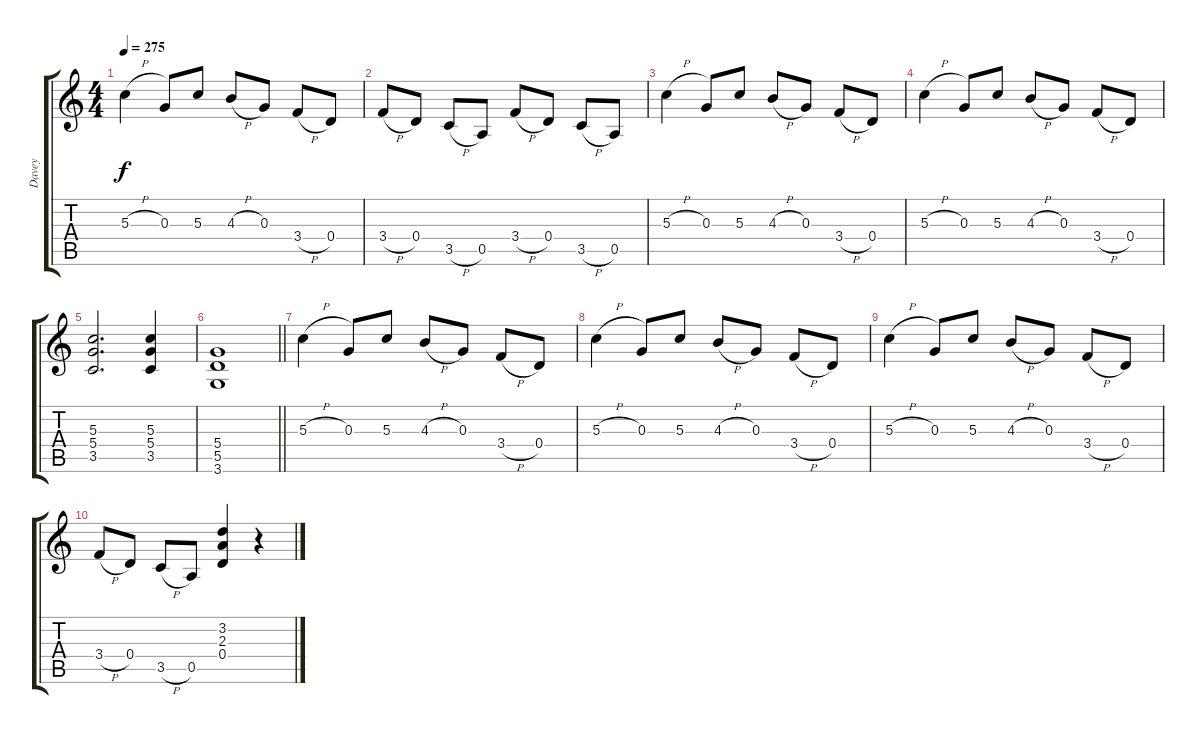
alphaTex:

\track ("Davey" "Davey") {instrument distortionguitar}
\staff {score tabs}
\tuning (E4 B3 G3 D3 A2 E2) {hide}
\ts (4 4)
\tempo 275
\clef g2
\ks c
5.3{h}.4{dy f} 0.3.8 5.3.8 4.3{h}.8 0.3.8 3.4{h}.8 0.4.8 |
3.4{h}.8 0.4.8 3.5{h}.8 0.5.8 3.4{h}.8 0.4.8 3.5{h}.8 0.5.8 |
5.3{h}.4 0.3.8 5.3.8 4.3{h}.8 0.3.8 3.4{h}.8 0.4.8 |
5.3{h}.4 0.3.8 5.3.8 4.3{h}.8 0.3.8 3.4{h}.8 0.4.8 |
(5.3 5.4 3.5).2{d} (5.3 5.4 3.5).4 |
\barLineRight lightlight
(5.4 5.5 3.6).1 |
5.3{h}.4 0.3.8 5.3.8 4.3{h}.8 0.3.8 3.4{h}.8 0.4.8 |
5.3{h}.4 0.3.8 5.3.8 4.3{h}.8 0.3.8 3.4{h}.8 0.4.8 |
5.3{h}.4 0.3.8 5.3.8 4.3{h}.8 0.3.8 3.4{h}.8 0.4.8 |
3.4{h}.8 0.4.8 3.5{h}.8 0.5.8 (3.2 2.3 0.4).4 r.4
